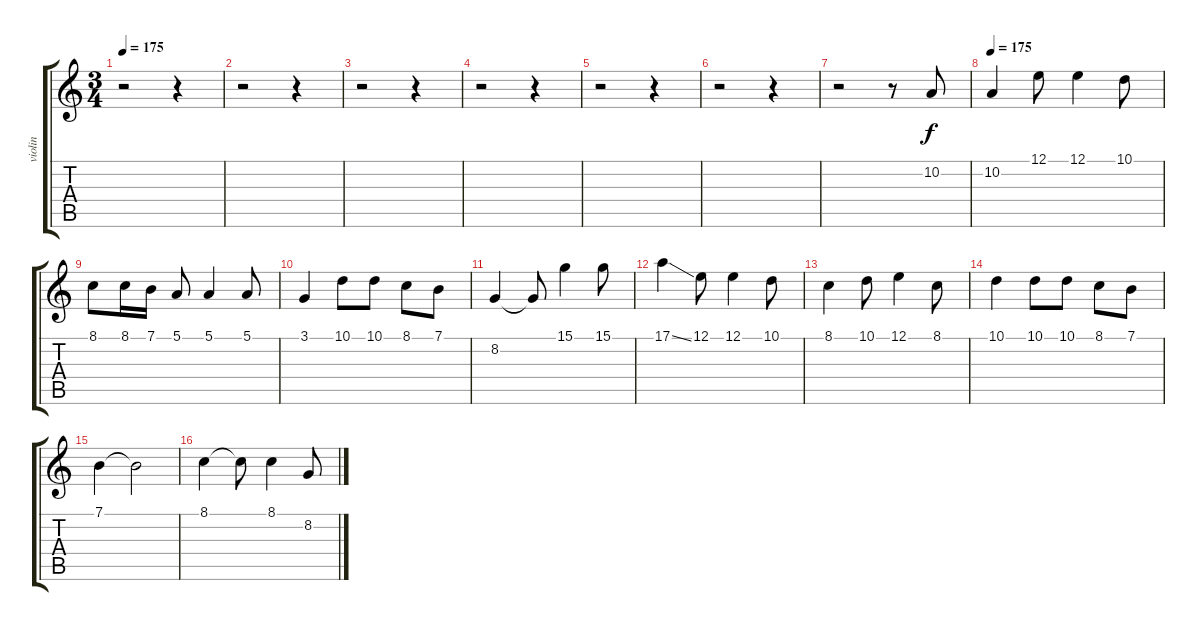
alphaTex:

\track ("violin" "violin") {instrument violin}
\staff {score tabs}
\tuning (E4 B3 G3 D3 A2 E2) {hide}
\ts (3 4)
\tempo 175
\clef g2
\ks c
r.2{dy f} r.4 |
r.2 r.4 |
r.2 r.4 |
r.2 r.4 |
r.2 r.4 |
r.2{volume 10} r.4 |
r.2 r.8 10.2.8 |
\tempo 175
10.2.4 12.1.8 12.1.4 10.1.8 |
8.1.8 8.1.16 7.1.16 5.1.8 5.1.4 5.1.8 |
3.1.4 10.1.8 10.1.8 8.1.8 7.1.8 |
8.2.4 8.2{t}.8 15.1.4 15.1.8 |
17.1{ss}.4 12.1.8 12.1.4 10.1.8 |
8.1.4 10.1.8 12.1.4 8.1.8 |
10.1.4 10.1.8 10.1.8 8.1.8 7.1.8 |
7.1.4 7.1{t}.2 |
8.1.4 8.1{t}.8 8.1.4 8.2.8
